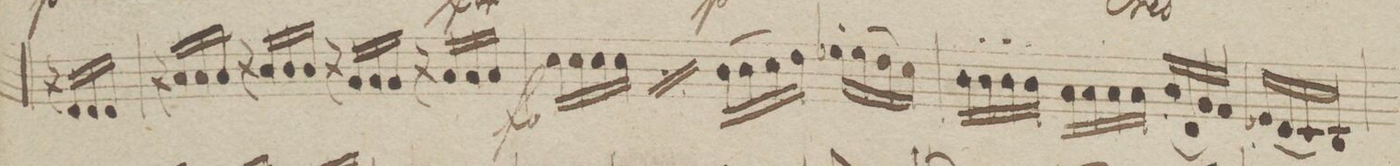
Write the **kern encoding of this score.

**kern	**dynam
*I"Violin 2do	*
*clefG2	*
*k[b-]	*
*met(c)	*
*M4/4	*
16r	.
16d/LL	.
16d/	.
16d/JJ	.
=22	=22
16r	.
16a/LL	.
16a/	.
16a/JJ	.
16r	.
16b-/LL	.
16b-/	.
16b-/JJ	.
16r	.
16g/LL	.
16g/	.
16g/JJ	.
16r	.
16a/LL	.
16a/	.
16a/JJ	.
=23	=23
*null	*
16cc\LL	f
16cc\	.
16cc\	.
16cc\JJ	.
*rep	*
16cc\LL	.
16cc\	.
16cc\	.
16cc\JJ	.
*Xrep	*
*null	*
16b-\LL	.
(16b-\	.
16cc\	.
16dd\JJ)	.
16ee-X'\LL	.
(16ee-\	.
16dd\	.
16cc\JJ)	.
=24	=24
16b-\LL	.
16b-'\	.
16b-'\	.
16b-'\JJ	.
16a\LL	.
16a\	.
16a\	.
16a\JJ	.
(16b-'/LL	.
16d/	.
16g/	.
16f/JJ)	.
16e-X'/LL	.
16d/	.
16c/	.
16B-/JJ	.
=25	=25
*-	*-
